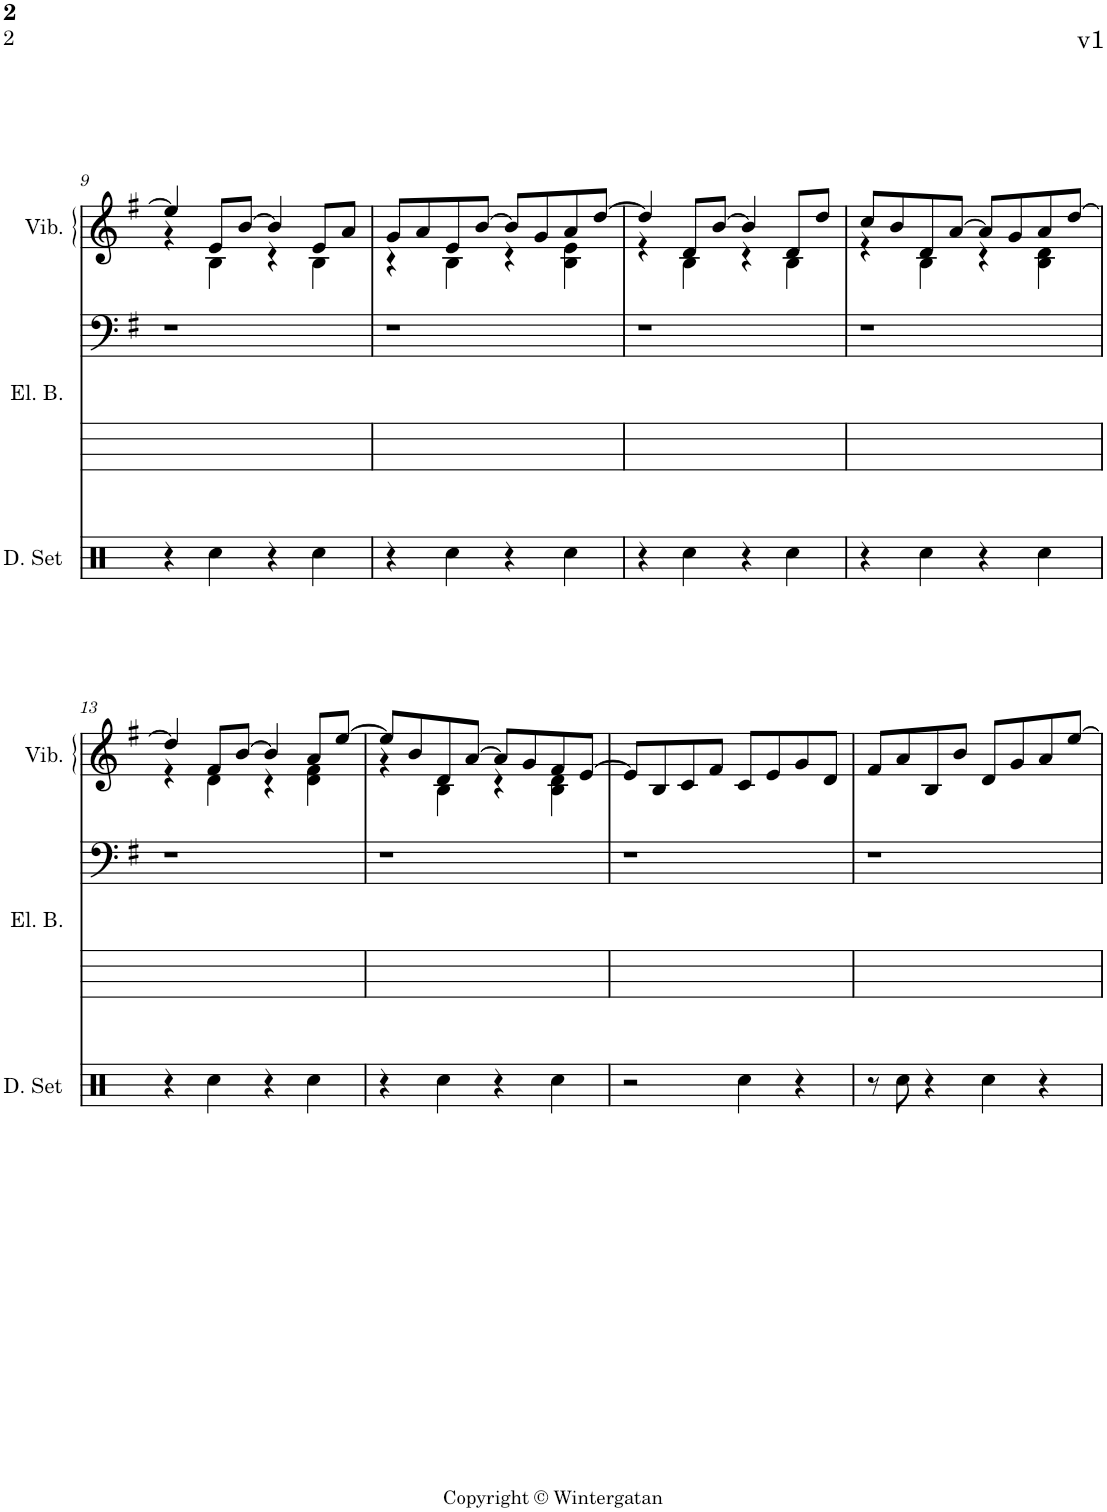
**kern	**kern	**kern	**kern
*part3	*part2	*part2	*part1
*staff4	*staff3	*staff2	*staff1
*I"Drumset	*I"Electric Bass	*	*I"Vibraphone
*I'D. Set	*I'El. B.	*	*I'Vib.
!!LO:PB:g=z
*clefX	*	*clefF4	*clefG2
*	*Trd7c12	*Trd7c12	*Trd-7c-12
*k[]	*k[f#]	*k[f#]	*k[f#]
*	*G:	*G:	*G:
*M4/4	*M4/4	*M4/4	*M4/4
=9	=9	=9	=9
*	*	*	*^
4r	1r	1r	4ee/]	4r
4Rcc\	.	.	8e/L	4B\
.	.	.	[8b/J	.
4r	.	.	4b/]	4r
4Rcc\	.	.	8e/L	4B\
.	.	.	8a/J	.
=10	=10	=10	=10	=10
4r	1r	1r	8g/L	4r
.	.	.	8a/	.
4Rcc\	.	.	8e/	4B\
.	.	.	[8b/J	.
4r	.	.	8b/L]	4r
.	.	.	8g/	.
4Rcc\	.	.	8a/	4B\ 4e\
.	.	.	[8dd/J	.
=11	=11	=11	=11	=11
4r	1r	1r	4dd/]	4r
4Rcc\	.	.	8d/L	4B\
.	.	.	[8b/J	.
4r	.	.	4b/]	4r
4Rcc\	.	.	8d/L	4B\
.	.	.	8dd/J	.
=12	=12	=12	=12	=12
4r	1r	1r	8cc/L	4r
.	.	.	8b/	.
4Rcc\	.	.	8d/	4B\
.	.	.	[8a/J	.
4r	.	.	8a/L]	4r
.	.	.	8g/	.
4Rcc\	.	.	8a/	4B\ 4d\
.	.	.	[8dd/J	.
!!LO:LB:g=z	!!
=13	=13	=13	=13	=13
4r	1r	1r	4dd/]	4r
4Rcc\	.	.	8f#/L	4d\
.	.	.	[8b/J	.
4r	.	.	4b/]	4r
4Rcc\	.	.	8a/L	4d\ 4f#\
.	.	.	[8ee/J	.
=14	=14	=14	=14	=14
4r	1r	1r	8ee/L]	4r
.	.	.	8b/	.
4Rcc\	.	.	8d/	4B\
.	.	.	[8a/J	.
4r	.	.	8a/L]	4r
.	.	.	8g/	.
4Rcc\	.	.	8f#/	4B\ 4d\
.	.	.	[8e/J	.
*	*	*	*v	*v
=15	=15	=15	=15
2r	1r	1r	8e/L]
.	.	.	8B/
.	.	.	8c/
.	.	.	8f#/J
4Rcc\	.	.	8c/L
.	.	.	8e/
4r	.	.	8g/
.	.	.	8d/J
=16	=16	=16	=16
8r	1r	1r	8f#/L
8Rcc\	.	.	8a/
4r	.	.	8B/
.	.	.	8b/J
4Rcc\	.	.	8d/L
.	.	.	8g/
4r	.	.	8a/
.	.	.	[8ee/J
=	=	=	=
*-	*-	*-	*-
